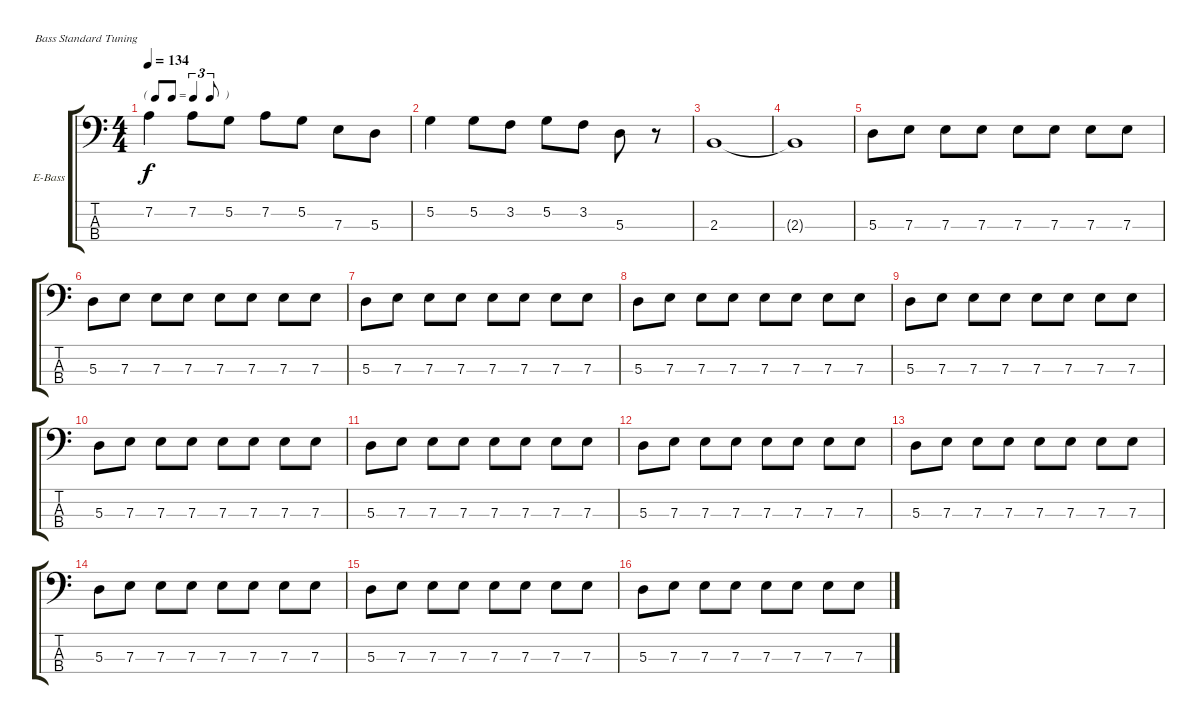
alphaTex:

\bracketExtendMode groupsimilarinstruments
\firstSystemTrackNameOrientation horizontal
\otherSystemsTrackNameOrientation horizontal
\track ("Screamer bass" "E-Bass") {instrument electricbassfinger}
\staff {score tabs}
\tuning (G2 D2 A1 E1)
\ts (4 4)
\tf triplet8th
\tempo 134
\clef f4
\ks c
7.2.4{dy f} 7.2.8 5.2.8 7.2.8 5.2.8 7.3.8 5.3.8 |
5.2.4 5.2.8 3.2.8 5.2.8 3.2.8 5.3.8 r.8 |
2.3.1 |
2.3{t}.1 |
5.3.8 7.3.8 7.3.8 7.3.8 7.3.8 7.3.8 7.3.8 7.3.8 |
5.3.8 7.3.8 7.3.8 7.3.8 7.3.8 7.3.8 7.3.8 7.3.8 |
5.3.8 7.3.8 7.3.8 7.3.8 7.3.8 7.3.8 7.3.8 7.3.8 |
5.3.8 7.3.8 7.3.8 7.3.8 7.3.8 7.3.8 7.3.8 7.3.8 |
5.3.8 7.3.8 7.3.8 7.3.8 7.3.8 7.3.8 7.3.8 7.3.8 |
5.3.8 7.3.8 7.3.8 7.3.8 7.3.8 7.3.8 7.3.8 7.3.8 |
5.3.8 7.3.8 7.3.8 7.3.8 7.3.8 7.3.8 7.3.8 7.3.8 |
5.3.8 7.3.8 7.3.8 7.3.8 7.3.8 7.3.8 7.3.8 7.3.8 |
5.3.8 7.3.8 7.3.8 7.3.8 7.3.8 7.3.8 7.3.8 7.3.8 |
5.3.8 7.3.8 7.3.8 7.3.8 7.3.8 7.3.8 7.3.8 7.3.8 |
5.3.8 7.3.8 7.3.8 7.3.8 7.3.8 7.3.8 7.3.8 7.3.8 |
5.3.8 7.3.8 7.3.8 7.3.8 7.3.8 7.3.8 7.3.8 7.3.8
